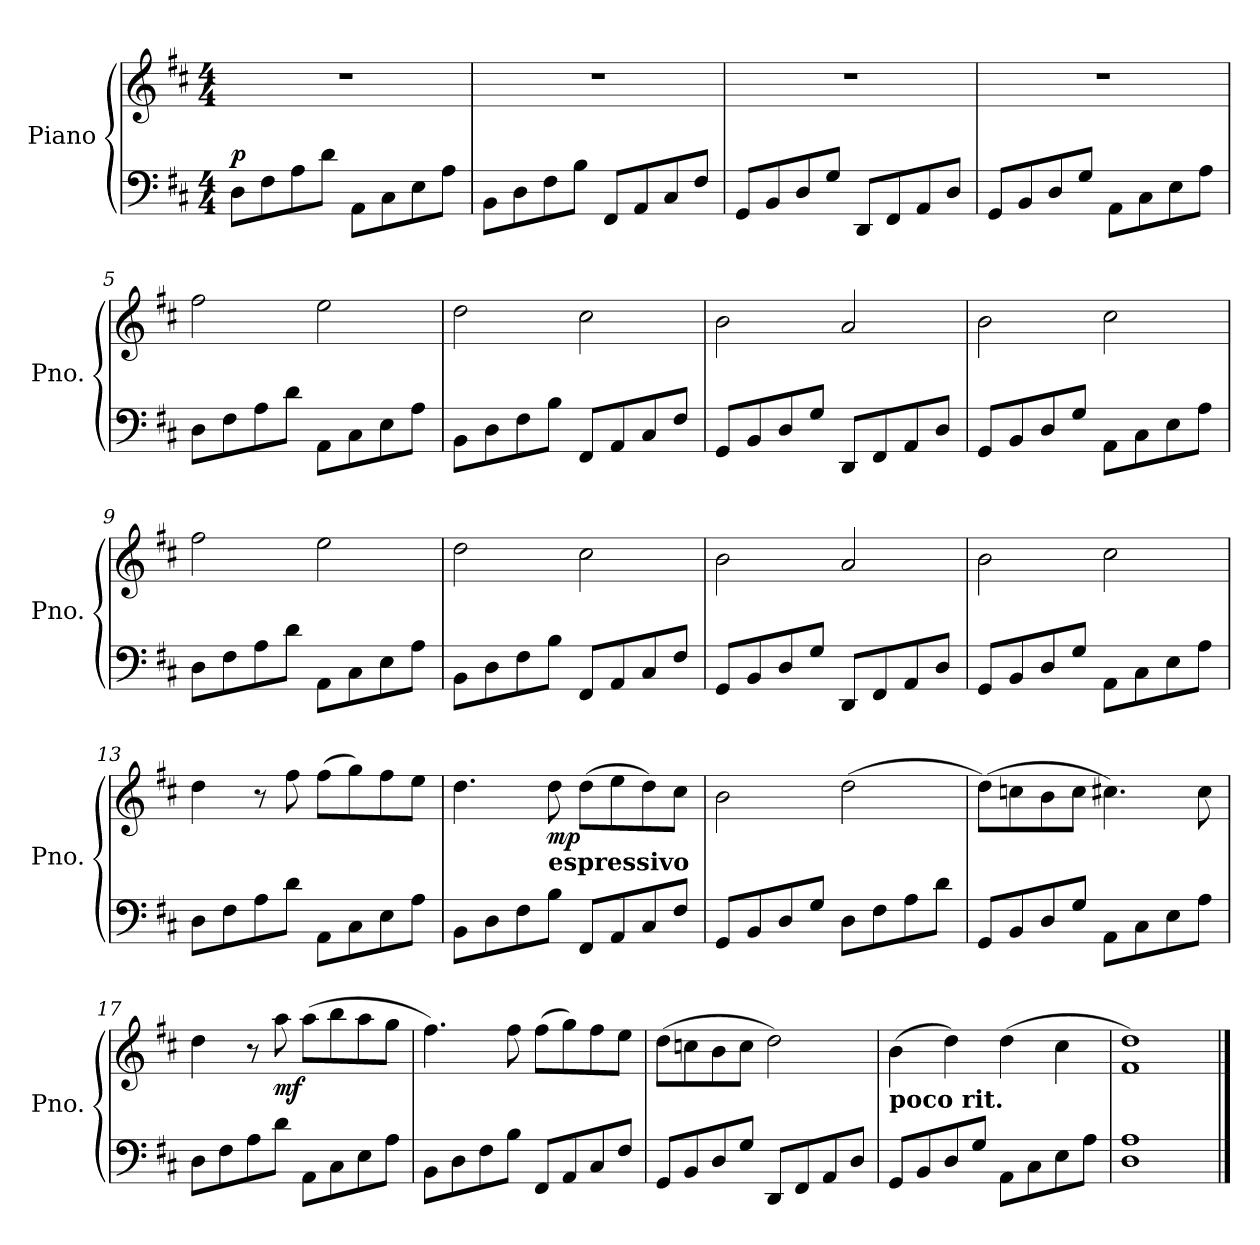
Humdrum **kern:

**kern	**kern	**dynam
*part1	*part1	*part1
*staff2	*staff1	*staff1/2
*I"Piano	*	*
*I'Pno.	*	*
*clefF4	*clefG2	*
*k[f#c#]	*k[f#c#]	*
*M4/4	*M4/4	*
=1	=1	=1
!	!	!LO:DY:a=2
8D\L	1r	p
8F#\	.	.
8A\	.	.
8d\J	.	.
8AA\L	.	.
8C#\	.	.
8E\	.	.
8A\J	.	.
=2	=2	=2
8BB\L	1r	.
8D\	.	.
8F#\	.	.
8B\J	.	.
8FF#/L	.	.
8AA/	.	.
8C#/	.	.
8F#/J	.	.
!!LO:LB:g=z
=3	=3	=3
8GG/L	1r	.
8BB/	.	.
8D/	.	.
8G/J	.	.
8DD/L	.	.
8FF#/	.	.
8AA/	.	.
8D/J	.	.
=4	=4	=4
8GG/L	1r	.
8BB/	.	.
8D/	.	.
8G/J	.	.
8AA\L	.	.
8C#\	.	.
8E\	.	.
8A\J	.	.
!!LO:LB:g=z
=5	=5	=5
8D\L	2ff#\	.
8F#\	.	.
8A\	.	.
8d\J	.	.
8AA\L	2ee\	.
8C#\	.	.
8E\	.	.
8A\J	.	.
=6	=6	=6
8BB\L	2dd\	.
8D\	.	.
8F#\	.	.
8B\J	.	.
8FF#/L	2cc#\	.
8AA/	.	.
8C#/	.	.
8F#/J	.	.
=7	=7	=7
8GG/L	2b\	.
8BB/	.	.
8D/	.	.
8G/J	.	.
8DD/L	2a/	.
8FF#/	.	.
8AA/	.	.
8D/J	.	.
!!LO:LB:g=z
=8	=8	=8
8GG/L	2b\	.
8BB/	.	.
8D/	.	.
8G/J	.	.
8AA\L	2cc#\	.
8C#\	.	.
8E\	.	.
8A\J	.	.
=9	=9	=9
8D\L	2ff#\	.
8F#\	.	.
8A\	.	.
8d\J	.	.
8AA\L	2ee\	.
8C#\	.	.
8E\	.	.
8A\J	.	.
=10	=10	=10
8BB\L	2dd\	.
8D\	.	.
8F#\	.	.
8B\J	.	.
8FF#/L	2cc#\	.
8AA/	.	.
8C#/	.	.
8F#/J	.	.
!!LO:PB:g=z
=11	=11	=11
8GG/L	2b\	.
8BB/	.	.
8D/	.	.
8G/J	.	.
8DD/L	2a/	.
8FF#/	.	.
8AA/	.	.
8D/J	.	.
=12	=12	=12
8GG/L	2b\	.
8BB/	.	.
8D/	.	.
8G/J	.	.
8AA\L	2cc#\	.
8C#\	.	.
8E\	.	.
8A\J	.	.
!!LO:LB:g=z
=13	=13	=13
8D\L	4dd\	.
8F#\	.	.
8A\	8r	.
8d\J	8ff#\	.
8AA\L	(8ff#\L	.
8C#\	8gg\)	.
8E\	8ff#\	.
8A\J	8ee\J	.
=14	=14	=14
8BB\L	4.dd\	.
8D\	.	.
8F#\	.	.
!	!LO:TX:b:B:t=espressivo	!
!	!	!LO:DY:b
8B\J	8dd\	mp
8FF#/L	(8dd\L	.
8AA/	8ee\	.
8C#/	8dd\)	.
8F#/J	8cc#\J	.
!!LO:LB:g=z
=15	=15	=15
8GG/L	2b\	.
8BB/	.	.
8D/	.	.
8G/J	.	.
8D\L	(2dd\	.
8F#\	.	.
8A\	.	.
8d\J	.	.
=16	=16	=16
8GG/L	(8dd\L)	.
8BB/	8ccn\	.
8D/	8b\	.
8G/J	8cc\J	.
8AA\L	4.cc#X\)	.
8C#\	.	.
8E\	.	.
8A\J	8cc#\	.
!!LO:LB:g=z
=17	=17	=17
8D\L	4dd\	.
8F#\	.	.
8A\	8r	.
!	!	!LO:DY:b
8d\J	8aa\	mf
8AA\L	(8aa\L	.
8C#\	8bb\	.
8E\	8aa\	.
8A\J	8gg\J	.
=18	=18	=18
8BB\L	4.ff#\)	.
8D\	.	.
8F#\	.	.
8B\J	8ff#\	.
8FF#/L	(8ff#\L	.
8AA/	8gg\)	.
8C#/	8ff#\	.
8F#/J	8ee\J	.
!!LO:PB:g=z
=19	=19	=19
8GG/L	(8dd\L	.
8BB/	8ccn\	.
8D/	8b\	.
8G/J	8cc\J	.
8DD/L	2dd\)	.
8FF#/	.	.
8AA/	.	.
8D/J	.	.
=20	=20	=20
!	!LO:TX:b:B:t=poco rit.	!
8GG/L	(4b\	.
8BB/	.	.
8D/	4dd\)	.
8G/J	.	.
8AA\L	(4dd\	.
8C#\	.	.
8E\	4cc#\	.
8A\J	.	.
=21	=21	=21
1D 1A	1f# 1dd)	.
==	==	==
*-	*-	*-
